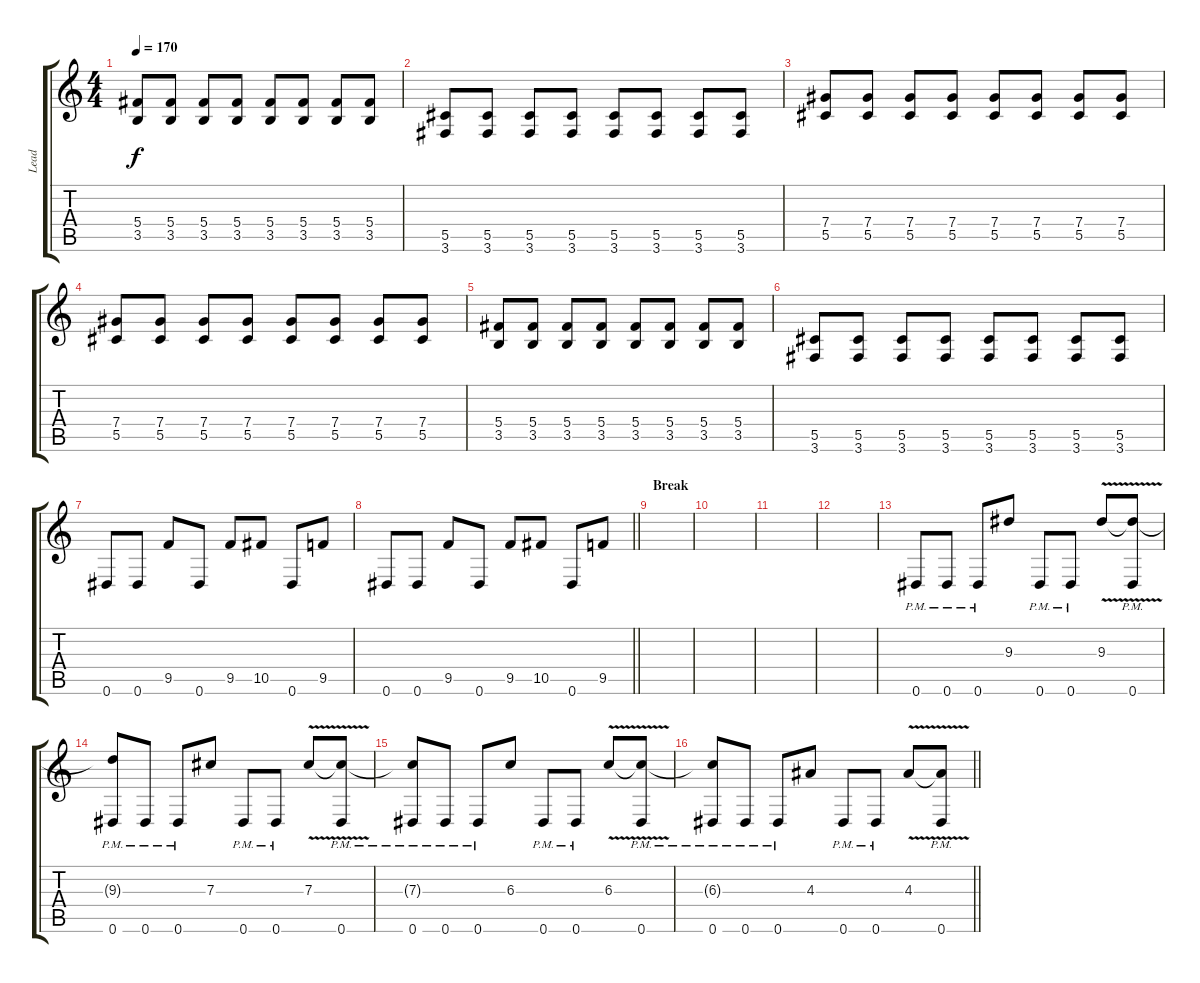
\track ("Lead" "Lead") {instrument distortionguitar}
\staff {score tabs}
\tuning (Eb4 Bb3 Gb3 Db3 Ab2 Eb2) {hide}
\ts (4 4)
\tempo 170
\clef g2
\ks c
(5.4 3.5).8{dy f} (5.4 3.5).8 (5.4 3.5).8 (5.4 3.5).8 (5.4 3.5).8 (5.4 3.5).8 (5.4 3.5).8 (5.4 3.5).8 |
(5.5 3.6).8 (5.5 3.6).8 (5.5 3.6).8 (5.5 3.6).8 (5.5 3.6).8 (5.5 3.6).8 (5.5 3.6).8 (5.5 3.6).8 |
(7.4 5.5).8 (7.4 5.5).8 (7.4 5.5).8 (7.4 5.5).8 (7.4 5.5).8 (7.4 5.5).8 (7.4 5.5).8 (7.4 5.5).8 |
(7.4 5.5).8 (7.4 5.5).8 (7.4 5.5).8 (7.4 5.5).8 (7.4 5.5).8 (7.4 5.5).8 (7.4 5.5).8 (7.4 5.5).8 |
(5.4 3.5).8 (5.4 3.5).8 (5.4 3.5).8 (5.4 3.5).8 (5.4 3.5).8 (5.4 3.5).8 (5.4 3.5).8 (5.4 3.5).8 |
(5.5 3.6).8 (5.5 3.6).8 (5.5 3.6).8 (5.5 3.6).8 (5.5 3.6).8 (5.5 3.6).8 (5.5 3.6).8 (5.5 3.6).8 |
0.6.8 0.6.8 9.5.8 0.6.8 9.5.8 10.5.8 0.6.8 9.5.8 |
\barLineRight lightlight
0.6.8 0.6.8 9.5.8 0.6.8 9.5.8 10.5.8 0.6.8 9.5.8 |
\section ("" "Break")
|
|
|
|
0.6{pm}.8 0.6{pm}.8 0.6{pm}.8 9.3.8 0.6{pm}.8 0.6{pm}.8 9.3{v}.8 (9.3{t} 0.6{pm}).8 |
(9.3{t} 0.6{pm}).8 0.6{pm}.8 0.6{pm}.8 7.3.8 0.6{pm}.8 0.6{pm}.8 7.3{v}.8 (7.3{t} 0.6{pm}).8 |
(7.3{t} 0.6{pm}).8 0.6{pm}.8 0.6{pm}.8 6.3.8 0.6{pm}.8 0.6{pm}.8 6.3{v}.8 (6.3{t} 0.6{pm}).8 |
\barLineRight lightlight
(6.3{t} 0.6{pm}).8 0.6{pm}.8 0.6{pm}.8 4.3.8 0.6{pm}.8 0.6{pm}.8 4.3{v}.8 (4.3{t} 0.6{pm}).8
